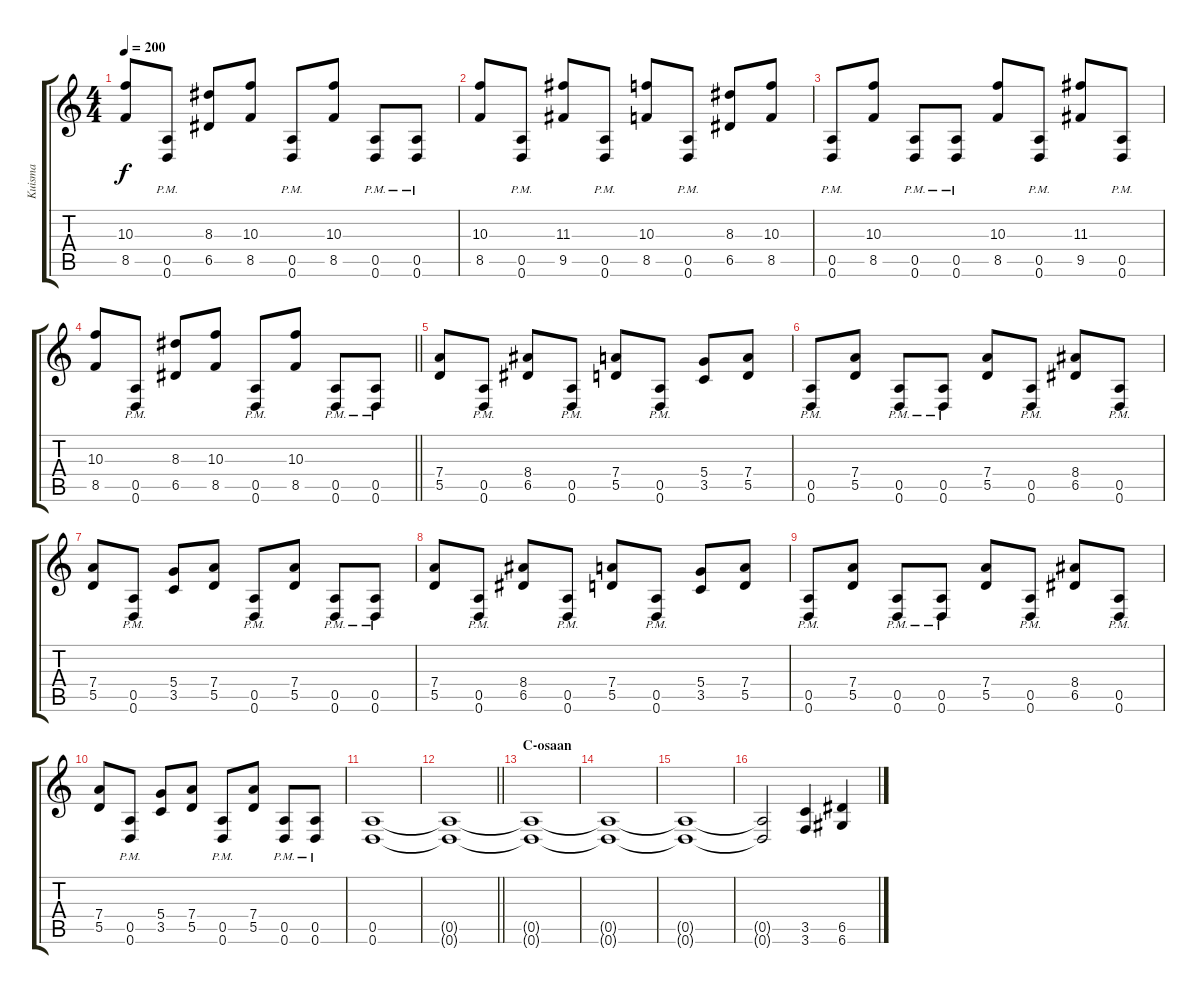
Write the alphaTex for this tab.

\track ("Kuisma" "Kuisma") {instrument distortionguitar}
\staff {score tabs}
\tuning (E4 B3 G3 D3 A2 D2) {hide}
\ts (4 4)
\tempo 200
\clef g2
\ks c
(10.3 8.5).8{dy f} (0.5{pm} 0.6{pm}).8 (8.3 6.5).8 (10.3 8.5).8 (0.5{pm} 0.6{pm}).8 (10.3 8.5).8 (0.5{pm} 0.6{pm}).8 (0.5{pm} 0.6{pm}).8 |
(10.3 8.5).8 (0.5{pm} 0.6{pm}).8 (11.3 9.5).8 (0.5{pm} 0.6{pm}).8 (10.3 8.5).8 (0.5{pm} 0.6{pm}).8 (8.3 6.5).8 (10.3 8.5).8 |
(0.5{pm} 0.6{pm}).8 (10.3 8.5).8 (0.5{pm} 0.6{pm}).8 (0.5{pm} 0.6{pm}).8 (10.3 8.5).8 (0.5{pm} 0.6{pm}).8 (11.3 9.5).8 (0.5{pm} 0.6{pm}).8 |
\barLineRight lightlight
(10.3 8.5).8 (0.5{pm} 0.6{pm}).8 (8.3 6.5).8 (10.3 8.5).8 (0.5{pm} 0.6{pm}).8 (10.3 8.5).8 (0.5{pm} 0.6{pm}).8 (0.5{pm} 0.6{pm}).8 |
(7.4 5.5).8 (0.5{pm} 0.6{pm}).8 (8.4 6.5).8 (0.5{pm} 0.6{pm}).8 (7.4 5.5).8 (0.5{pm} 0.6{pm}).8 (5.4 3.5).8 (7.4 5.5).8 |
(0.5{pm} 0.6{pm}).8 (7.4 5.5).8 (0.5{pm} 0.6{pm}).8 (0.5{pm} 0.6{pm}).8 (7.4 5.5).8 (0.5{pm} 0.6{pm}).8 (8.4 6.5).8 (0.5{pm} 0.6{pm}).8 |
(7.4 5.5).8 (0.5{pm} 0.6{pm}).8 (5.4 3.5).8 (7.4 5.5).8 (0.5{pm} 0.6{pm}).8 (7.4 5.5).8 (0.5{pm} 0.6{pm}).8 (0.5{pm} 0.6{pm}).8 |
(7.4 5.5).8 (0.5{pm} 0.6{pm}).8 (8.4 6.5).8 (0.5{pm} 0.6{pm}).8 (7.4 5.5).8 (0.5{pm} 0.6{pm}).8 (5.4 3.5).8 (7.4 5.5).8 |
(0.5{pm} 0.6{pm}).8 (7.4 5.5).8 (0.5{pm} 0.6{pm}).8 (0.5{pm} 0.6{pm}).8 (7.4 5.5).8 (0.5{pm} 0.6{pm}).8 (8.4 6.5).8 (0.5{pm} 0.6{pm}).8 |
(7.4 5.5).8 (0.5{pm} 0.6{pm}).8 (5.4 3.5).8 (7.4 5.5).8 (0.5{pm} 0.6{pm}).8 (7.4 5.5).8 (0.5{pm} 0.6{pm}).8 (0.5{pm} 0.6{pm}).8 |
(0.5 0.6).1 |
\barLineRight lightlight
(0.5{t} 0.6{t}).1 |
\section ("" "C-osaan")
(0.5{t} 0.6{t}).1 |
(0.5{t} 0.6{t}).1 |
(0.5{t} 0.6{t}).1 |
(0.5{t} 0.6{t}).2 (3.5 3.6).4 (6.5 6.6).4
